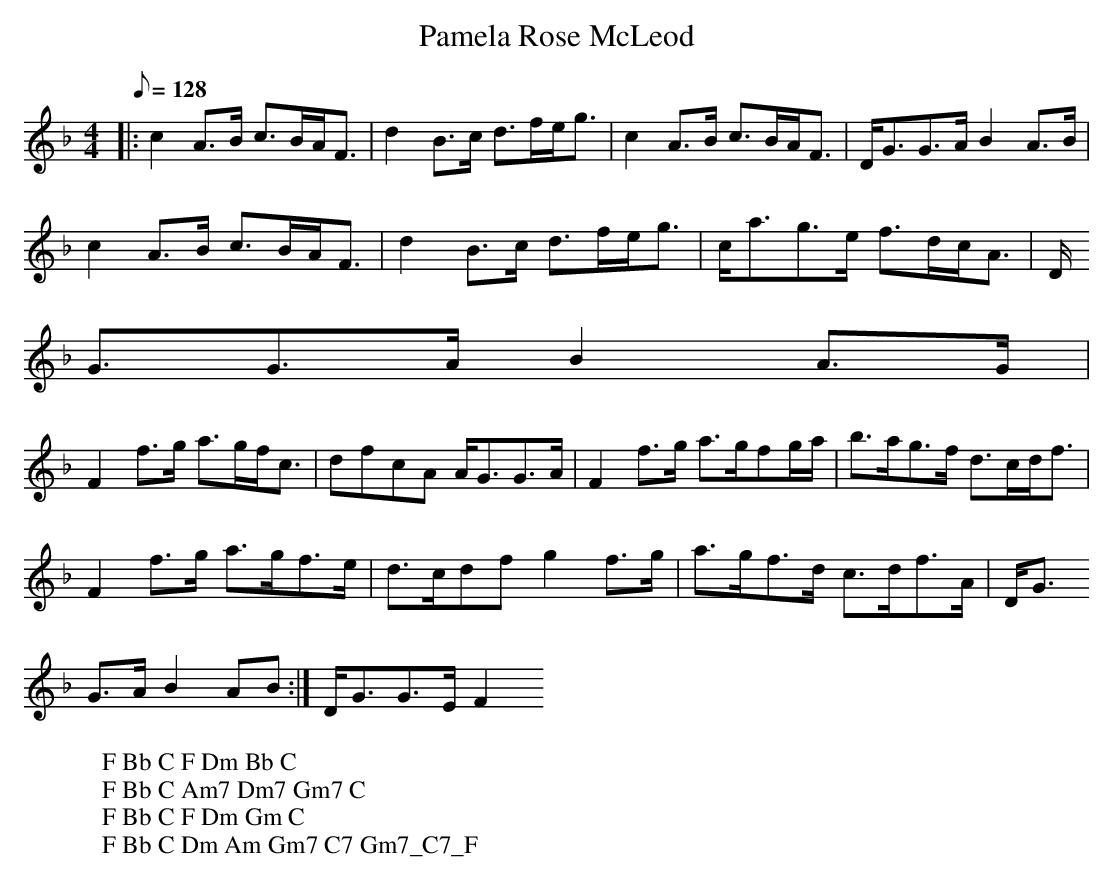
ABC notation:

X:1
T:Pamela Rose McLeod
M:4/4
L:1/8
Q:128
K:F
|:c2A3/2B/ c3/2B/A/F3/2|d2B3/2c/ d3/2f/e/g3/2|c2A3/2B/ c3/2B/A/F3/2|D/G3/2G3/2A/ B2A3/2B/|
W:F Bb C F Dm Bb C
c2A3/2B/ c3/2B/A/F3/2|d2B3/2c/ d3/2f/e/g3/2|c/a3/2g3/2e/ f3/2d/c/A3/2|D/
G3/2G3/2A/ B2A3/2G/|
W:F Bb C Am7 Dm7 Gm7 C
F2f3/2g/ a3/2g/f/c3/2|dfcA A/G3/2G3/2A/|F2f3/2g/ a3/2g/fg/a/|b3/2a/g3/2f/ d3/2c/d/f3/2|
W:F Bb C F Dm Gm C
F2f3/2g/ a3/2g/f3/2e/|d3/2c/df g2f3/2g/|a3/2g/f3/2d/ c3/2d/f3/2A/|D/G3/2
G3/2A/ B2AB:|D/G3/2G3/2E/ F2
W:F Bb C Dm Am Gm7 C7 Gm7_C7_F
